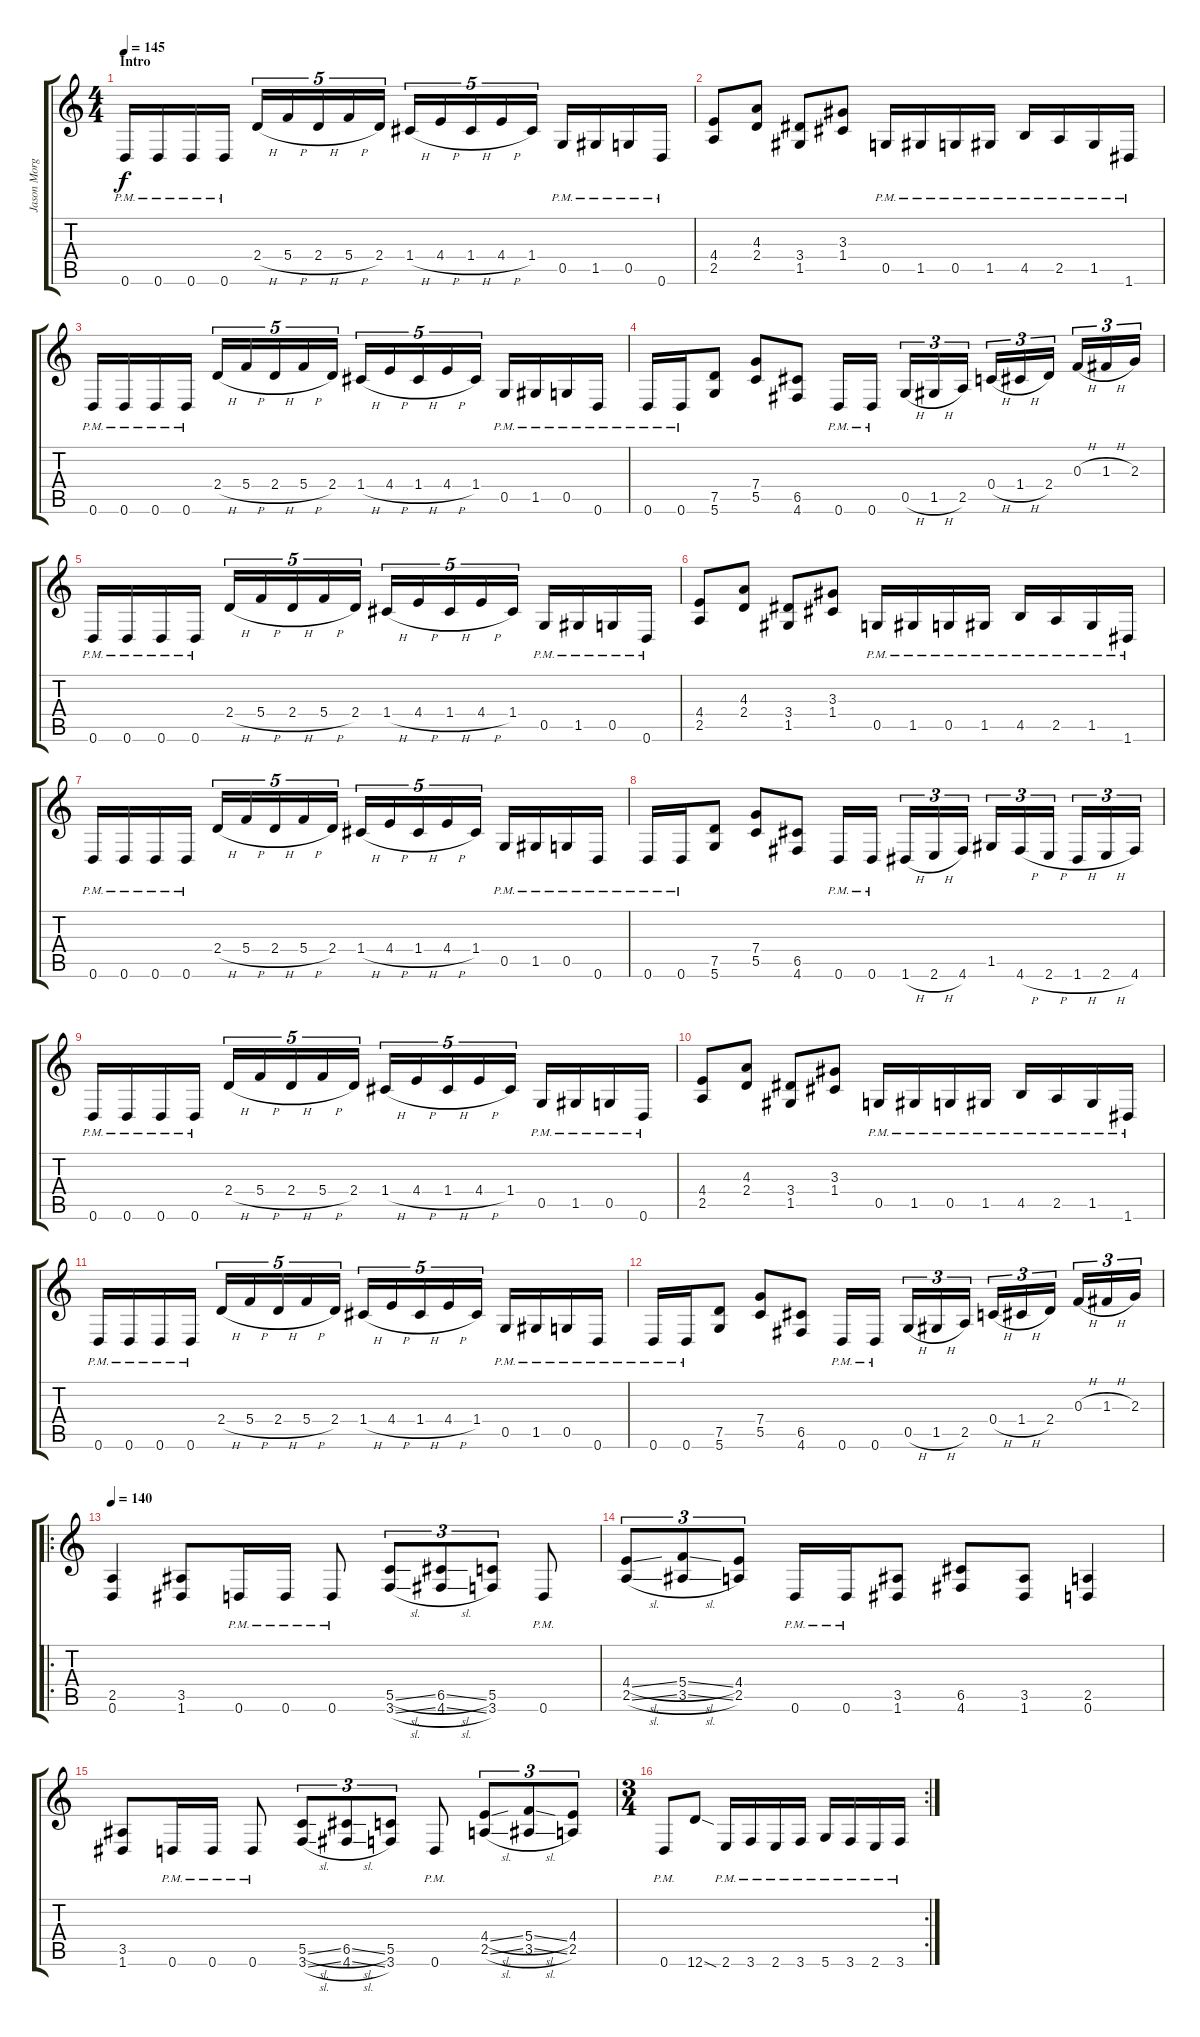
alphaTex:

\track ("Jason Morgan" "Jason Morg") {instrument distortionguitar}
\staff {score tabs}
\tuning (D4 A3 F3 C3 G2 D2) {hide}
\ts (4 4)
\section ("" "Intro")
\tempo 145
\clef g2
\ks c
0.6{pm}.16{dy f instrument distortionguitar} 0.6{pm}.16 0.6{pm}.16 0.6{pm}.16 2.4{h}.16{tu (5 4)} 5.4{h}.16{tu (5 4)} 2.4{h}.16{tu (5 4)} 5.4{h}.16{tu (5 4)} 2.4.16{tu (5 4)} 1.4{h}.16{tu (5 4)} 4.4{h}.16{tu (5 4)} 1.4{h}.16{tu (5 4)} 4.4{h}.16{tu (5 4)} 1.4.16{tu (5 4)} 0.5{pm}.16 1.5{pm}.16 0.5{pm}.16 0.6{pm}.16 |
(4.4 2.5).8 (4.3 2.4).8 (3.4 1.5).8 (3.3 1.4).8 0.5{pm}.16 1.5{pm}.16 0.5{pm}.16 1.5{pm}.16 4.5{pm}.16 2.5{pm}.16 1.5{pm}.16 1.6{pm}.16 |
0.6{pm}.16 0.6{pm}.16 0.6{pm}.16 0.6{pm}.16 2.4{h}.16{tu (5 4)} 5.4{h}.16{tu (5 4)} 2.4{h}.16{tu (5 4)} 5.4{h}.16{tu (5 4)} 2.4.16{tu (5 4)} 1.4{h}.16{tu (5 4)} 4.4{h}.16{tu (5 4)} 1.4{h}.16{tu (5 4)} 4.4{h}.16{tu (5 4)} 1.4.16{tu (5 4)} 0.5{pm}.16 1.5{pm}.16 0.5{pm}.16 0.6{pm}.16 |
0.6{pm}.16 0.6{pm}.16 (7.5 5.6).8 (7.4 5.5).8 (6.5 4.6).8 0.6{pm}.16 0.6{pm}.16 0.5{h}.16{tu (3 2)} 1.5{h}.16{tu (3 2)} 2.5.16{tu (3 2)} 0.4{h}.16{tu (3 2)} 1.4{h}.16{tu (3 2)} 2.4.16{tu (3 2)} 0.3{h}.16{tu (3 2)} 1.3{h}.16{tu (3 2)} 2.3.16{tu (3 2)} |
0.6{pm}.16 0.6{pm}.16 0.6{pm}.16 0.6{pm}.16 2.4{h}.16{tu (5 4)} 5.4{h}.16{tu (5 4)} 2.4{h}.16{tu (5 4)} 5.4{h}.16{tu (5 4)} 2.4.16{tu (5 4)} 1.4{h}.16{tu (5 4)} 4.4{h}.16{tu (5 4)} 1.4{h}.16{tu (5 4)} 4.4{h}.16{tu (5 4)} 1.4.16{tu (5 4)} 0.5{pm}.16 1.5{pm}.16 0.5{pm}.16 0.6{pm}.16 |
(4.4 2.5).8 (4.3 2.4).8 (3.4 1.5).8 (3.3 1.4).8 0.5{pm}.16 1.5{pm}.16 0.5{pm}.16 1.5{pm}.16 4.5{pm}.16 2.5{pm}.16 1.5{pm}.16 1.6{pm}.16 |
0.6{pm}.16 0.6{pm}.16 0.6{pm}.16 0.6{pm}.16 2.4{h}.16{tu (5 4)} 5.4{h}.16{tu (5 4)} 2.4{h}.16{tu (5 4)} 5.4{h}.16{tu (5 4)} 2.4.16{tu (5 4)} 1.4{h}.16{tu (5 4)} 4.4{h}.16{tu (5 4)} 1.4{h}.16{tu (5 4)} 4.4{h}.16{tu (5 4)} 1.4.16{tu (5 4)} 0.5{pm}.16 1.5{pm}.16 0.5{pm}.16 0.6{pm}.16 |
0.6{pm}.16 0.6{pm}.16 (7.5 5.6).8 (7.4 5.5).8 (6.5 4.6).8 0.6{pm}.16 0.6{pm}.16 1.6{h}.16{tu (3 2)} 2.6{h}.16{tu (3 2)} 4.6.16{tu (3 2)} 1.5.16{tu (3 2)} 4.6{h}.16{tu (3 2)} 2.6{h}.16{tu (3 2)} 1.6{h}.16{tu (3 2)} 2.6{h}.16{tu (3 2)} 4.6.16{tu (3 2)} |
0.6{pm}.16 0.6{pm}.16 0.6{pm}.16 0.6{pm}.16 2.4{h}.16{tu (5 4)} 5.4{h}.16{tu (5 4)} 2.4{h}.16{tu (5 4)} 5.4{h}.16{tu (5 4)} 2.4.16{tu (5 4)} 1.4{h}.16{tu (5 4)} 4.4{h}.16{tu (5 4)} 1.4{h}.16{tu (5 4)} 4.4{h}.16{tu (5 4)} 1.4.16{tu (5 4)} 0.5{pm}.16 1.5{pm}.16 0.5{pm}.16 0.6{pm}.16 |
(4.4 2.5).8 (4.3 2.4).8 (3.4 1.5).8 (3.3 1.4).8 0.5{pm}.16 1.5{pm}.16 0.5{pm}.16 1.5{pm}.16 4.5{pm}.16 2.5{pm}.16 1.5{pm}.16 1.6{pm}.16 |
0.6{pm}.16 0.6{pm}.16 0.6{pm}.16 0.6{pm}.16 2.4{h}.16{tu (5 4)} 5.4{h}.16{tu (5 4)} 2.4{h}.16{tu (5 4)} 5.4{h}.16{tu (5 4)} 2.4.16{tu (5 4)} 1.4{h}.16{tu (5 4)} 4.4{h}.16{tu (5 4)} 1.4{h}.16{tu (5 4)} 4.4{h}.16{tu (5 4)} 1.4.16{tu (5 4)} 0.5{pm}.16 1.5{pm}.16 0.5{pm}.16 0.6{pm}.16 |
0.6{pm}.16 0.6{pm}.16 (7.5 5.6).8 (7.4 5.5).8 (6.5 4.6).8 0.6{pm}.16 0.6{pm}.16 0.5{h}.16{tu (3 2)} 1.5{h}.16{tu (3 2)} 2.5.16{tu (3 2)} 0.4{h}.16{tu (3 2)} 1.4{h}.16{tu (3 2)} 2.4.16{tu (3 2)} 0.3{h}.16{tu (3 2)} 1.3{h}.16{tu (3 2)} 2.3.16{tu (3 2)} |
\ro
\tempo 140
(2.5 0.6).4 (3.5 1.6).8 0.6{pm}.16 0.6{pm}.16 0.6{pm}.8 (5.5{sl} 3.6{sl}).8{tu (3 2)} (6.5{sl} 4.6{sl}).8{tu (3 2)} (5.5 3.6).8{tu (3 2)} 0.6{pm}.8 |
(4.4{sl} 2.5{sl}).8{tu (3 2)} (5.4{sl} 3.5{sl}).8{tu (3 2)} (4.4 2.5).8{tu (3 2)} 0.6{pm}.16 0.6{pm}.16 (3.5 1.6).8 (6.5 4.6).8 (3.5 1.6).8 (2.5 0.6).4 |
(3.5 1.6).8 0.6{pm}.16 0.6{pm}.16 0.6{pm}.8 (5.5{sl} 3.6{sl}).8{tu (3 2)} (6.5{sl} 4.6{sl}).8{tu (3 2)} (5.5 3.6).8{tu (3 2)} 0.6{pm}.8 (4.4{sl} 2.5{sl}).8{tu (3 2)} (5.4{sl} 3.5{sl}).8{tu (3 2)} (4.4 2.5).8{tu (3 2)} |
\rc 2
\ts (3 4)
0.6{pm}.8 12.6{sod}.8 2.6{pm}.16 3.6{pm}.16 2.6{pm}.16 3.6{pm}.16 5.6{pm}.16 3.6{pm}.16 2.6{pm}.16 3.6{pm}.16
